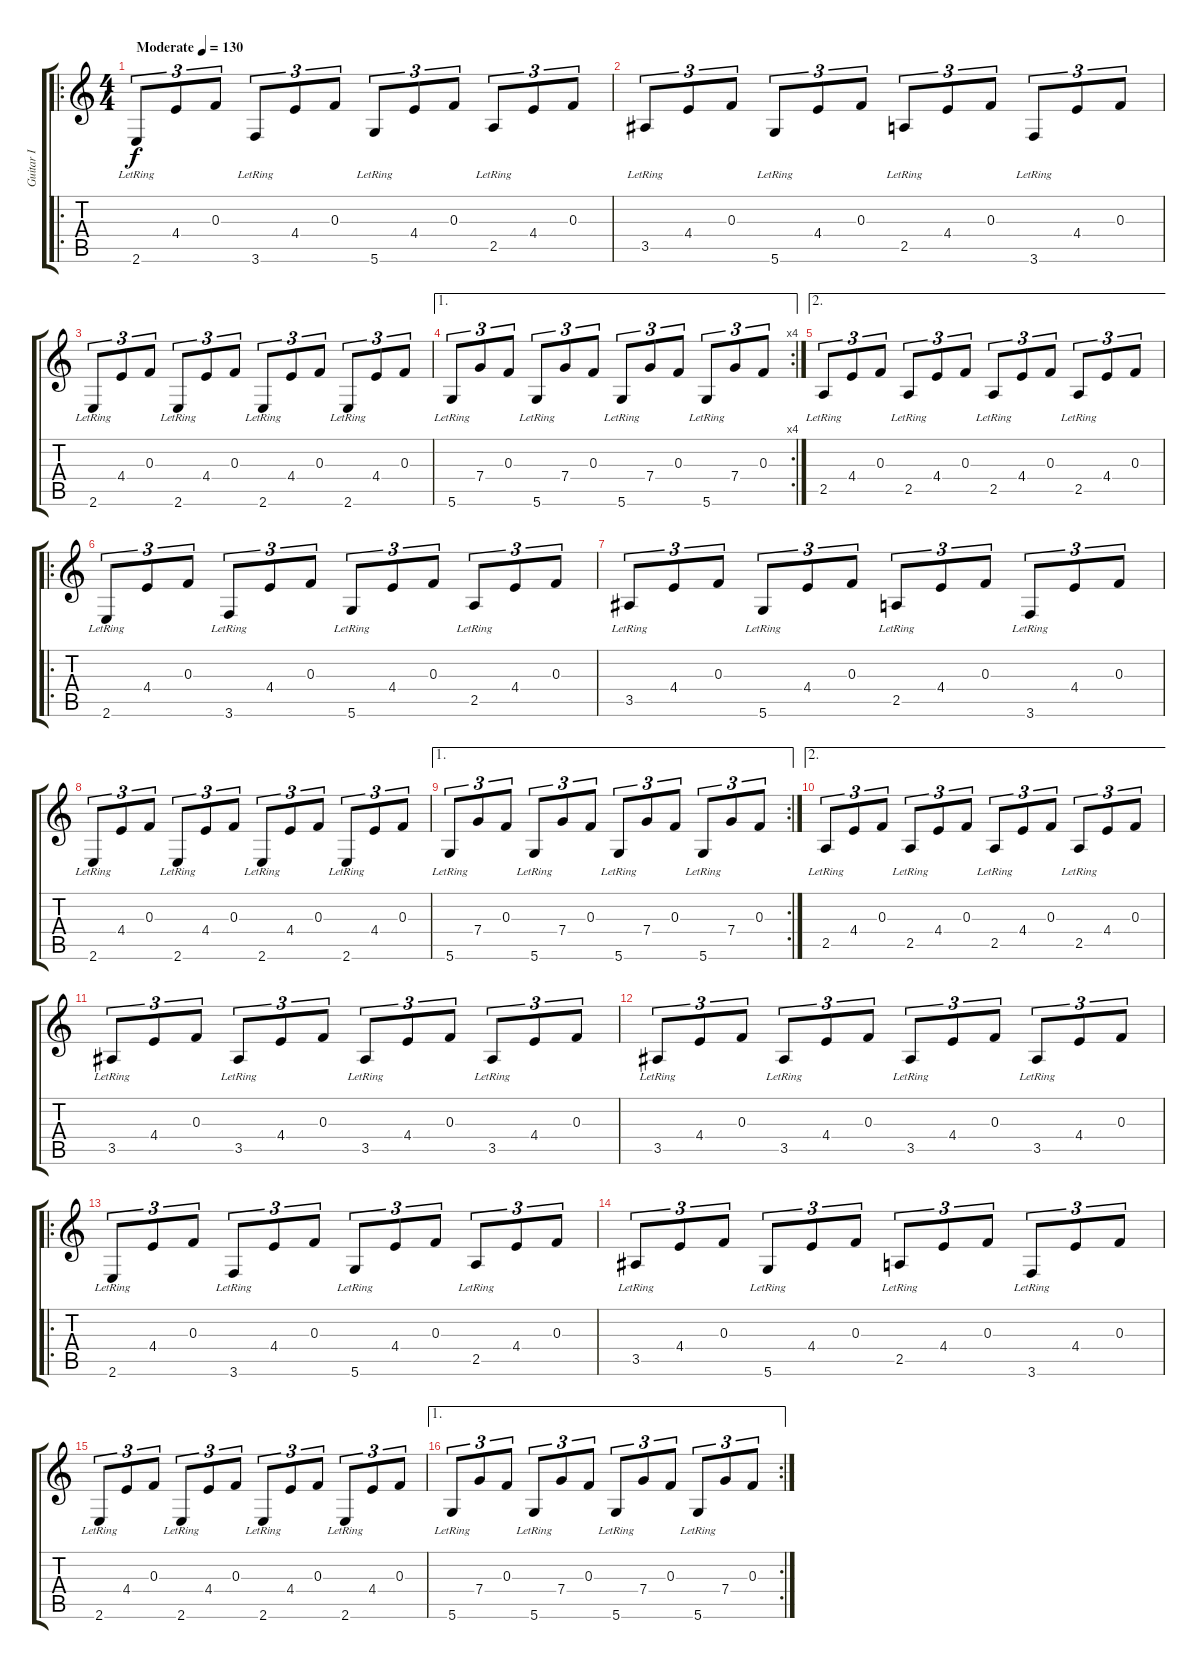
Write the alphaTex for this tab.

\track ("Guitar I" "Guitar I") {instrument electricguitarclean}
\staff {score tabs}
\tuning (D4 A3 F3 C3 G2 D2) {hide}
\ro
\ts (4 4)
\tempo (130 "Moderate")
\clef g2
\ks c
2.6{lr}.8{tu (3 2) dy f instrument electricguitarclean} 4.4.8{tu (3 2)} 0.3.8{tu (3 2)} 3.6{lr}.8{tu (3 2)} 4.4.8{tu (3 2)} 0.3.8{tu (3 2)} 5.6{lr}.8{tu (3 2)} 4.4.8{tu (3 2)} 0.3.8{tu (3 2)} 2.5{lr}.8{tu (3 2)} 4.4.8{tu (3 2)} 0.3.8{tu (3 2)} |
3.5{lr}.8{tu (3 2)} 4.4.8{tu (3 2)} 0.3.8{tu (3 2)} 5.6{lr}.8{tu (3 2)} 4.4.8{tu (3 2)} 0.3.8{tu (3 2)} 2.5{lr}.8{tu (3 2)} 4.4.8{tu (3 2)} 0.3.8{tu (3 2)} 3.6{lr}.8{tu (3 2)} 4.4.8{tu (3 2)} 0.3.8{tu (3 2)} |
2.6{lr}.8{tu (3 2)} 4.4.8{tu (3 2)} 0.3.8{tu (3 2)} 2.6{lr}.8{tu (3 2)} 4.4.8{tu (3 2)} 0.3.8{tu (3 2)} 2.6{lr}.8{tu (3 2)} 4.4.8{tu (3 2)} 0.3.8{tu (3 2)} 2.6{lr}.8{tu (3 2)} 4.4.8{tu (3 2)} 0.3.8{tu (3 2)} |
\ae 1
\rc 4
5.6{lr}.8{tu (3 2)} 7.4.8{tu (3 2)} 0.3.8{tu (3 2)} 5.6{lr}.8{tu (3 2)} 7.4.8{tu (3 2)} 0.3.8{tu (3 2)} 5.6{lr}.8{tu (3 2)} 7.4.8{tu (3 2)} 0.3.8{tu (3 2)} 5.6{lr}.8{tu (3 2)} 7.4.8{tu (3 2)} 0.3.8{tu (3 2)} |
\ae 2
2.5{lr}.8{tu (3 2)} 4.4.8{tu (3 2)} 0.3.8{tu (3 2)} 2.5{lr}.8{tu (3 2)} 4.4.8{tu (3 2)} 0.3.8{tu (3 2)} 2.5{lr}.8{tu (3 2)} 4.4.8{tu (3 2)} 0.3.8{tu (3 2)} 2.5{lr}.8{tu (3 2)} 4.4.8{tu (3 2)} 0.3.8{tu (3 2)} |
\ro
2.6{lr}.8{tu (3 2)} 4.4.8{tu (3 2)} 0.3.8{tu (3 2)} 3.6{lr}.8{tu (3 2)} 4.4.8{tu (3 2)} 0.3.8{tu (3 2)} 5.6{lr}.8{tu (3 2)} 4.4.8{tu (3 2)} 0.3.8{tu (3 2)} 2.5{lr}.8{tu (3 2)} 4.4.8{tu (3 2)} 0.3.8{tu (3 2)} |
3.5{lr}.8{tu (3 2)} 4.4.8{tu (3 2)} 0.3.8{tu (3 2)} 5.6{lr}.8{tu (3 2)} 4.4.8{tu (3 2)} 0.3.8{tu (3 2)} 2.5{lr}.8{tu (3 2)} 4.4.8{tu (3 2)} 0.3.8{tu (3 2)} 3.6{lr}.8{tu (3 2)} 4.4.8{tu (3 2)} 0.3.8{tu (3 2)} |
2.6{lr}.8{tu (3 2)} 4.4.8{tu (3 2)} 0.3.8{tu (3 2)} 2.6{lr}.8{tu (3 2)} 4.4.8{tu (3 2)} 0.3.8{tu (3 2)} 2.6{lr}.8{tu (3 2)} 4.4.8{tu (3 2)} 0.3.8{tu (3 2)} 2.6{lr}.8{tu (3 2)} 4.4.8{tu (3 2)} 0.3.8{tu (3 2)} |
\ae 1
\rc 2
5.6{lr}.8{tu (3 2)} 7.4.8{tu (3 2)} 0.3.8{tu (3 2)} 5.6{lr}.8{tu (3 2)} 7.4.8{tu (3 2)} 0.3.8{tu (3 2)} 5.6{lr}.8{tu (3 2)} 7.4.8{tu (3 2)} 0.3.8{tu (3 2)} 5.6{lr}.8{tu (3 2)} 7.4.8{tu (3 2)} 0.3.8{tu (3 2)} |
\ae 2
2.5{lr}.8{tu (3 2)} 4.4.8{tu (3 2)} 0.3.8{tu (3 2)} 2.5{lr}.8{tu (3 2)} 4.4.8{tu (3 2)} 0.3.8{tu (3 2)} 2.5{lr}.8{tu (3 2)} 4.4.8{tu (3 2)} 0.3.8{tu (3 2)} 2.5{lr}.8{tu (3 2)} 4.4.8{tu (3 2)} 0.3.8{tu (3 2)} |
3.5{lr}.8{tu (3 2)} 4.4.8{tu (3 2)} 0.3.8{tu (3 2)} 3.5{lr}.8{tu (3 2)} 4.4.8{tu (3 2)} 0.3.8{tu (3 2)} 3.5{lr}.8{tu (3 2)} 4.4.8{tu (3 2)} 0.3.8{tu (3 2)} 3.5{lr}.8{tu (3 2)} 4.4.8{tu (3 2)} 0.3.8{tu (3 2)} |
3.5{lr}.8{tu (3 2)} 4.4.8{tu (3 2)} 0.3.8{tu (3 2)} 3.5{lr}.8{tu (3 2)} 4.4.8{tu (3 2)} 0.3.8{tu (3 2)} 3.5{lr}.8{tu (3 2)} 4.4.8{tu (3 2)} 0.3.8{tu (3 2)} 3.5{lr}.8{tu (3 2)} 4.4.8{tu (3 2)} 0.3.8{tu (3 2)} |
\ro
2.6{lr}.8{tu (3 2)} 4.4.8{tu (3 2)} 0.3.8{tu (3 2)} 3.6{lr}.8{tu (3 2)} 4.4.8{tu (3 2)} 0.3.8{tu (3 2)} 5.6{lr}.8{tu (3 2)} 4.4.8{tu (3 2)} 0.3.8{tu (3 2)} 2.5{lr}.8{tu (3 2)} 4.4.8{tu (3 2)} 0.3.8{tu (3 2)} |
3.5{lr}.8{tu (3 2)} 4.4.8{tu (3 2)} 0.3.8{tu (3 2)} 5.6{lr}.8{tu (3 2)} 4.4.8{tu (3 2)} 0.3.8{tu (3 2)} 2.5{lr}.8{tu (3 2)} 4.4.8{tu (3 2)} 0.3.8{tu (3 2)} 3.6{lr}.8{tu (3 2)} 4.4.8{tu (3 2)} 0.3.8{tu (3 2)} |
2.6{lr}.8{tu (3 2)} 4.4.8{tu (3 2)} 0.3.8{tu (3 2)} 2.6{lr}.8{tu (3 2)} 4.4.8{tu (3 2)} 0.3.8{tu (3 2)} 2.6{lr}.8{tu (3 2)} 4.4.8{tu (3 2)} 0.3.8{tu (3 2)} 2.6{lr}.8{tu (3 2)} 4.4.8{tu (3 2)} 0.3.8{tu (3 2)} |
\ae 1
\rc 2
5.6{lr}.8{tu (3 2)} 7.4.8{tu (3 2)} 0.3.8{tu (3 2)} 5.6{lr}.8{tu (3 2)} 7.4.8{tu (3 2)} 0.3.8{tu (3 2)} 5.6{lr}.8{tu (3 2)} 7.4.8{tu (3 2)} 0.3.8{tu (3 2)} 5.6{lr}.8{tu (3 2)} 7.4.8{tu (3 2)} 0.3.8{tu (3 2)}
